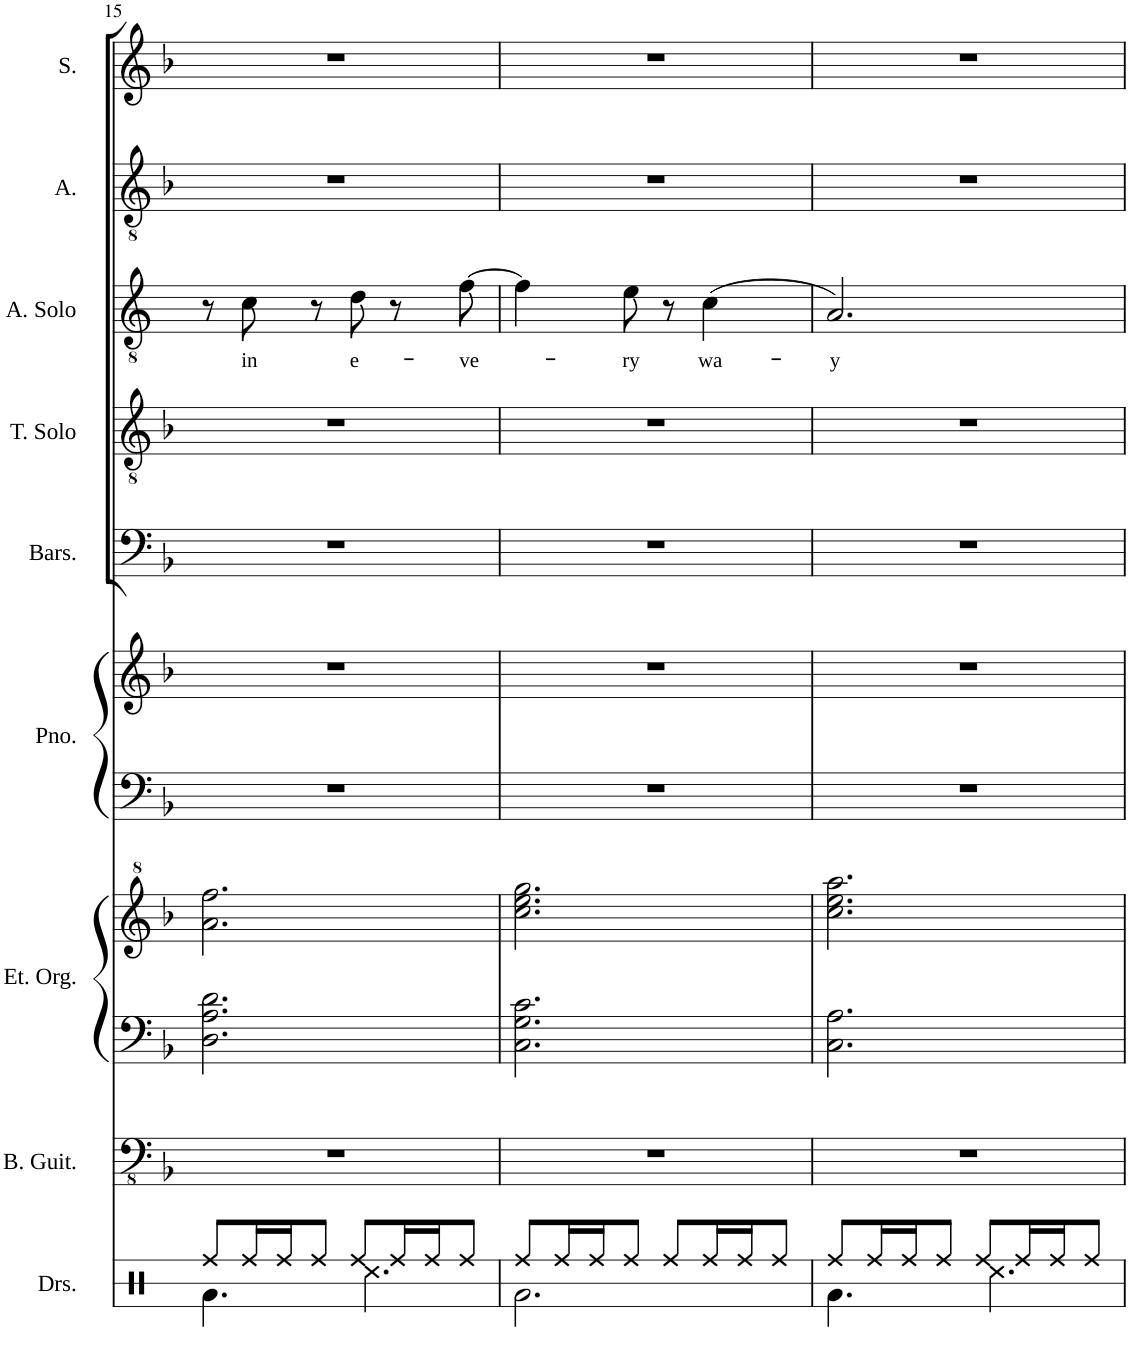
**kern	**kern	**kern	**kern	**kern	**kern	**kern	**kern	**kern	**text	**kern	**kern
*part9	*part8	*part7	*part7	*part6	*part6	*part5	*part4	*part3	*part3	*part2	*part1
*staff11	*staff10	*staff9	*staff8	*staff7	*staff6	*staff5	*staff4	*staff3	*staff3	*staff2	*staff1
*I"Drumset	*I"Bass Guitar	*I"Electronic Organ	*	*I"Piano	*	*I"Baritones	*I"Tenor Solo	*I"Alto Solo	*	*I"Alto	*I"Soprano
*I'Drs.	*I'B. Guit.	*I'Et. Org.	*	*I'Pno.	*	*I'Bars.	*I'T. Solo	*I'A. Solo	*	*I'A.	*I'S.
!!LO:PB:g=z
*clefX	*clefFv4	*clefF4	*clefG^2	*clefF4	*clefG2	*clefF4	*clefGv2	*clefGv2	*	*clefGv2	*clefG2
*k[]	*k[b-]	*k[b-]	*k[b-]	*k[b-]	*k[b-]	*k[b-]	*k[b-]	*k[]	*	*k[b-]	*k[b-]
*M6/8	*M6/8	*M6/8	*M6/8	*M6/8	*M6/8	*M6/8	*M6/8	*M6/8	*	*M6/8	*M6/8
=15	=15	=15	=15	=15	=15	=15	=15	=15	=15	=15	=15
*^	*	*	*	*	*	*	*	*	*	*	*
8Rdd/L	4.Ra\	2.r	2.D\ 2.A\ 2.d\	2.aa\ 2.fff\	2.r	2.r	2.r	2.r	8r	.	2.r	2.r
!	!	!	!	!	!	!	!	!	!	!LO:LY:b	!	!
16Rdd/L	.	.	.	.	.	.	.	.	8c\	in	.	.
16Rdd/J	.	.	.	.	.	.	.	.	.	.	.	.
8Rdd/J	.	.	.	.	.	.	.	.	8r	.	.	.
!	!	!	!	!	!	!	!	!	!	!LO:LY:b	!	!
8Rdd/L	4.Rcc\	.	.	.	.	.	.	.	8d\	e-	.	.
16Rdd/L	.	.	.	.	.	.	.	.	8r	.	.	.
16Rdd/J	.	.	.	.	.	.	.	.	.	.	.	.
!	!	!	!	!	!	!	!	!	!	!LO:LY:b	!	!
8Rdd/J	.	.	.	.	.	.	.	.	[8f\	-ve-	.	.
=16	=16	=16	=16	=16	=16	=16	=16	=16	=16	=16	=16	=16
8Rdd/L	2.Ra\	2.r	2.C\ 2.G\ 2.c\	2.ccc\ 2.eee\ 2.ggg\	2.r	2.r	2.r	2.r	4f\]	.	2.r	2.r
16Rdd/L	.	.	.	.	.	.	.	.	.	.	.	.
16Rdd/J	.	.	.	.	.	.	.	.	.	.	.	.
!	!	!	!	!	!	!	!	!	!	!LO:LY:b	!	!
8Rdd/J	.	.	.	.	.	.	.	.	8e\	-ry	.	.
8Rdd/L	.	.	.	.	.	.	.	.	8r	.	.	.
!	!	!	!	!	!	!	!	!	!	!LO:LY:b	!	!
16Rdd/L	.	.	.	.	.	.	.	.	(4c\	wa-	.	.
16Rdd/J	.	.	.	.	.	.	.	.	.	.	.	.
8Rdd/J	.	.	.	.	.	.	.	.	.	.	.	.
=17	=17	=17	=17	=17	=17	=17	=17	=17	=17	=17	=17	=17
!	!	!	!	!	!	!	!	!	!	!LO:LY:b	!	!
8Rdd/L	4.Ra\	2.r	2.C\ 2.A\	2.ccc\ 2.eee\ 2.aaa\	2.r	2.r	2.r	2.r	2.A/)	-y	2.r	2.r
16Rdd/L	.	.	.	.	.	.	.	.	.	.	.	.
16Rdd/J	.	.	.	.	.	.	.	.	.	.	.	.
8Rdd/J	.	.	.	.	.	.	.	.	.	.	.	.
8Rdd/L	4.Rcc\	.	.	.	.	.	.	.	.	.	.	.
16Rdd/L	.	.	.	.	.	.	.	.	.	.	.	.
16Rdd/J	.	.	.	.	.	.	.	.	.	.	.	.
8Rdd/J	.	.	.	.	.	.	.	.	.	.	.	.
*v	*v	*	*	*	*	*	*	*	*	*	*	*
=	=	=	=	=	=	=	=	=	=	=	=
*-	*-	*-	*-	*-	*-	*-	*-	*-	*-	*-	*-
